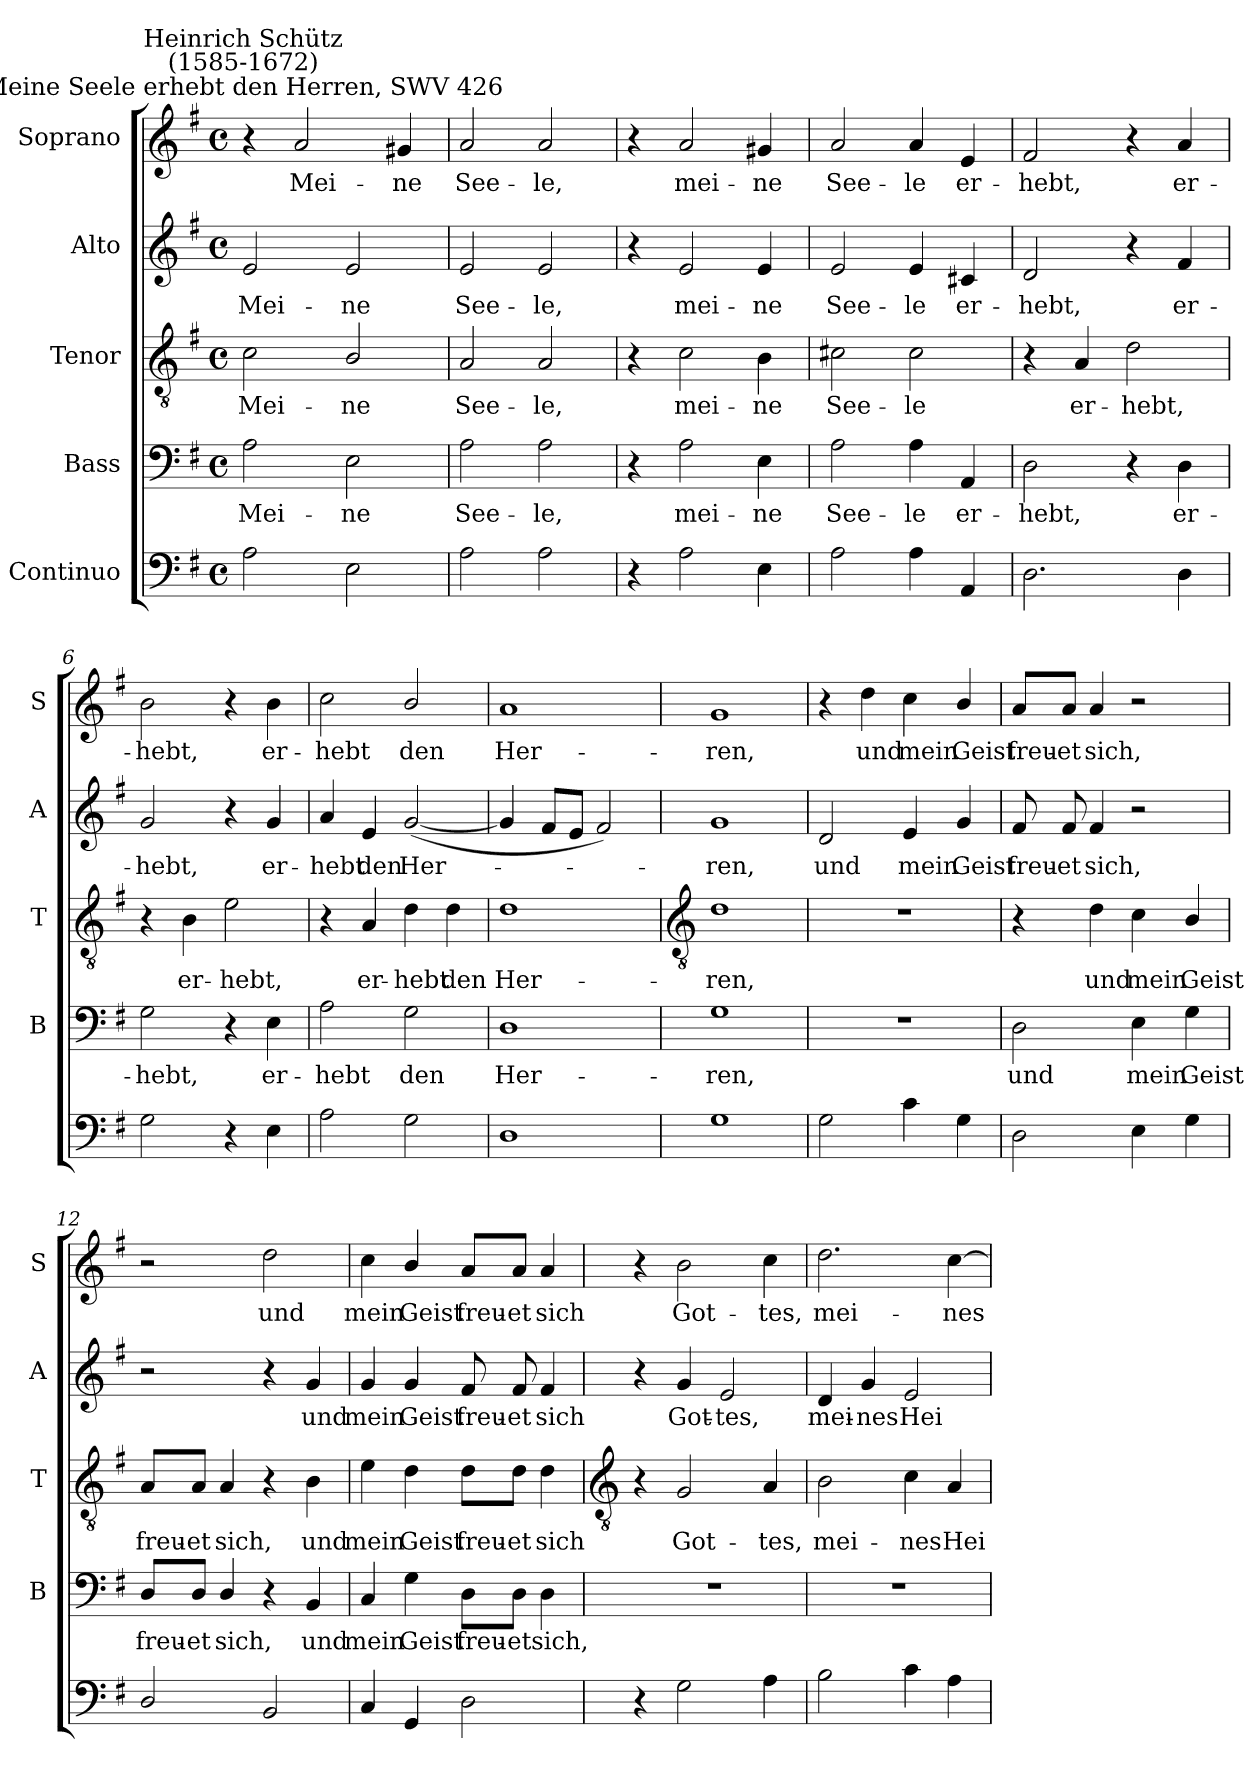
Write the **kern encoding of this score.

**kern	**kern	**text	**kern	**text	**kern	**text	**kern	**text
*part5	*part4	*part4	*part3	*part3	*part2	*part2	*part1	*part1
*staff5	*staff4	*staff4	*staff3	*staff3	*staff2	*staff2	*staff1	*staff1
*I"Continuo	*I"Bass	*	*I"Tenor	*	*I"Alto	*	*I"Soprano	*
*	*I'B	*	*I'T	*	*I'A	*	*I'S	*
*clefF4	*clefF4	*	*clefGv2	*	*clefG2	*	*clefG2	*
*k[f#]	*k[f#]	*	*k[f#]	*	*k[f#]	*	*k[f#]	*
*G:	*G:	*	*G:	*	*G:	*	*G:	*
*M4/4	*M4/4	*	*M4/4	*	*M4/4	*	*M4/4	*
*met(c)	*met(c)	*	*met(c)	*	*met(c)	*	*met(c)	*
=1	=1	=1	=1	=1	=1	=1	=1	=1
!	!	!	!	!	!	!	!LO:TX:a:cj:t=Meine Seele erhebt den Herren, SWV 426	!
!	!	!	!	!	!	!	!LO:TX:a:cj:t=Heinrich Schütz\n(1585-1672)	!
!	!	!LO:LY:b	!	!LO:LY:b	!	!LO:LY:b	!	!
2A	2A	Mei-	2c	Mei-	2e	Mei-	4r	.
!	!	!	!	!	!	!	!	!LO:LY:b
.	.	.	.	.	.	.	2a	Mei-
!	!	!LO:LY:b	!	!LO:LY:b	!	!LO:LY:b	!	!
2E	2E	-ne	2B/	-ne	2e	-ne	.	.
!	!	!	!	!	!	!	!	!LO:LY:b
.	.	.	.	.	.	.	4g#X	-ne
=2	=2	=2	=2	=2	=2	=2	=2	=2
!	!	!LO:LY:b	!	!LO:LY:b	!	!LO:LY:b	!	!LO:LY:b
2A	2A	See-	2A	See-	2e	See-	2a	See-
!	!	!LO:LY:b	!	!LO:LY:b	!	!LO:LY:b	!	!LO:LY:b
2A	2A	-le,	2A	-le,	2e	-le,	2a	-le,
=3	=3	=3	=3	=3	=3	=3	=3	=3
4r	4r	.	4r	.	4r	.	4r	.
!	!	!LO:LY:b	!	!LO:LY:b	!	!LO:LY:b	!	!LO:LY:b
2A	2A	mei-	2c	mei-	2e	mei-	2a	mei-
!	!	!LO:LY:b	!	!LO:LY:b	!	!LO:LY:b	!	!LO:LY:b
4E	4E	-ne	4B	-ne	4e	-ne	4g#X	-ne
=4	=4	=4	=4	=4	=4	=4	=4	=4
!	!	!LO:LY:b	!	!LO:LY:b	!	!LO:LY:b	!	!LO:LY:b
2A	2A	See-	2c#X	See-	2e	See-	2a	See-
!	!	!LO:LY:b	!	!LO:LY:b	!	!LO:LY:b	!	!LO:LY:b
4A	4A	-le	2c#	-le	4e	-le	4a	-le
!	!	!LO:LY:b	!	!	!	!LO:LY:b	!	!LO:LY:b
4AA	4AA	er-	.	.	4c#X	er-	4e	er-
=5	=5	=5	=5	=5	=5	=5	=5	=5
!	!	!LO:LY:b	!	!	!	!LO:LY:b	!	!LO:LY:b
2.D	2D	-hebt,	4r	.	2d	-hebt,	2f#	-hebt,
!	!	!	!	!LO:LY:b	!	!	!	!
.	.	.	4A	er-	.	.	.	.
!	!	!	!	!LO:LY:b	!	!	!	!
.	4r	.	2d	-hebt,	4r	.	4r	.
!	!	!LO:LY:b	!	!	!	!LO:LY:b	!	!LO:LY:b
4D	4D	er-	.	.	4f#	er-	4a	er-
=6	=6	=6	=6	=6	=6	=6	=6	=6
!	!	!LO:LY:b	!	!	!	!LO:LY:b	!	!LO:LY:b
2G	2G	-hebt,	4r	.	2g	-hebt,	2b	-hebt,
!	!	!	!	!LO:LY:b	!	!	!	!
.	.	.	4B	er-	.	.	.	.
!	!	!	!	!LO:LY:b	!	!	!	!
4r	4r	.	2e	-hebt,	4r	.	4r	.
!	!	!LO:LY:b	!	!	!	!LO:LY:b	!	!LO:LY:b
4E	4E	er-	.	.	4g	er-	4b	er-
=7	=7	=7	=7	=7	=7	=7	=7	=7
!	!	!LO:LY:b	!	!	!	!LO:LY:b	!	!LO:LY:b
2A	2A	-hebt	4r	.	4a	-hebt	2cc	-hebt
!	!	!	!	!LO:LY:b	!	!LO:LY:b	!	!
.	.	.	4A	er-	4e	den	.	.
!	!	!LO:LY:b	!	!LO:LY:b	!	!LO:LY:b	!	!LO:LY:b
2G	2G	den	4d	-hebt	(<[2g	Her-	2b/	den
!	!	!	!	!LO:LY:b	!	!	!	!
.	.	.	4d	den	.	.	.	.
=8	=8	=8	=8	=8	=8	=8	=8	=8
!	!	!LO:LY:b	!	!LO:LY:b	!	!	!	!LO:LY:b
1D	1D	Her-	1d	Her-	4g]	.	1a	Her-
.	.	.	.	.	8f#L	.	.	.
.	.	.	.	.	8eJ	.	.	.
.	.	.	.	.	2f#)	.	.	.
!!LO:LB:g=z
=9	=9	=9	=9	=9	=9	=9	=9	=9
*	*	*	*clefGv2	*	*	*	*	*
!	!	!LO:LY:b	!	!LO:LY:b	!	!LO:LY:b	!	!LO:LY:b
1G	1G	-ren,	1d	-ren,	1g	ren,	1g	-ren,
=10	=10	=10	=10	=10	=10	=10	=10	=10
!	!	!	!	!	!	!LO:LY:b	!	!
2G	1r	.	1r	.	2d	und	4r	.
!	!	!	!	!	!	!	!	!LO:LY:b
.	.	.	.	.	.	.	4dd	und
!	!	!	!	!	!	!LO:LY:b	!	!LO:LY:b
4c	.	.	.	.	4e	mein	4cc	mein
!	!	!	!	!	!	!LO:LY:b	!	!LO:LY:b
4G	.	.	.	.	4g	Geist	4b/	Geist
=11	=11	=11	=11	=11	=11	=11	=11	=11
!	!	!LO:LY:b	!	!	!	!LO:LY:b	!	!LO:LY:b
2D	2D	und	4r	.	8f#	freu-	8a/L	freu-
!	!	!	!	!	!	!LO:LY:b	!	!LO:LY:b
.	.	.	.	.	8f#	-et	8a/J	-et
!	!	!	!	!LO:LY:b	!	!LO:LY:b	!	!LO:LY:b
.	.	.	4d	und	4f#	sich,	4a	sich,
!	!	!LO:LY:b	!	!LO:LY:b	!	!	!	!
4E	4E	mein	4c	mein	2r	.	2r	.
!	!	!LO:LY:b	!	!LO:LY:b	!	!	!	!
4G	4G	Geist	4B/	Geist	.	.	.	.
=12	=12	=12	=12	=12	=12	=12	=12	=12
!	!	!LO:LY:b	!	!LO:LY:b	!	!	!	!
2D/	8D/L	freu-	8A/L	freu-	2r	.	2r	.
!	!	!LO:LY:b	!	!LO:LY:b	!	!	!	!
.	8D/J	-et	8A/J	-et	.	.	.	.
!	!	!LO:LY:b	!	!LO:LY:b	!	!	!	!
.	4D/	sich,	4A	sich,	.	.	.	.
!	!	!	!	!	!	!	!	!LO:LY:b
2BB	4r	.	4r	.	4r	.	2dd	und
!	!	!LO:LY:b	!	!LO:LY:b	!	!LO:LY:b	!	!
.	4BB	und	4B	und	4g	und	.	.
=13	=13	=13	=13	=13	=13	=13	=13	=13
!	!	!LO:LY:b	!	!LO:LY:b	!	!LO:LY:b	!	!LO:LY:b
4C	4C	mein	4e	mein	4g	mein	4cc	mein
!	!	!LO:LY:b	!	!LO:LY:b	!	!LO:LY:b	!	!LO:LY:b
4GG	4G	Geist	4d	Geist	4g	Geist	4b/	Geist
!	!	!LO:LY:b	!	!LO:LY:b	!	!LO:LY:b	!	!LO:LY:b
2D	8D\L	freu-	8d\L	freu-	8f#	freu-	8a/L	freu-
!	!	!LO:LY:b	!	!LO:LY:b	!	!LO:LY:b	!	!LO:LY:b
.	8D\J	-et	8d\J	-et	8f#	-et	8a/J	-et
!	!	!LO:LY:b	!	!LO:LY:b	!	!LO:LY:b	!	!LO:LY:b
.	4D	sich,	4d	sich	4f#	sich	4a	sich
!!LO:LB:g=z
=14	=14	=14	=14	=14	=14	=14	=14	=14
*	*	*	*clefGv2	*	*	*	*	*
4r	1r	.	4r	.	4r	.	4r	.
!	!	!	!	!LO:LY:b	!	!LO:LY:b	!	!LO:LY:b
2G	.	.	2G	Got-	4g	Got-	2b	Got-
!	!	!	!	!	!	!LO:LY:b	!	!
.	.	.	.	.	2e	-tes,	.	.
!	!	!	!	!LO:LY:b	!	!	!	!LO:LY:b
4A	.	.	4A	-tes,	.	.	4cc	-tes,
=15	=15	=15	=15	=15	=15	=15	=15	=15
!	!	!	!	!LO:LY:b	!	!LO:LY:b	!	!LO:LY:b
2B	1r	.	2B	mei-	4d	mei-	2.dd	mei-
!	!	!	!	!	!	!LO:LY:b	!	!
.	.	.	.	.	4g	-nes	.	.
!	!	!	!	!LO:LY:b	!	!LO:LY:b	!	!
4c	.	.	4c	-nes	2e	Hei-	.	.
!	!	!	!	!LO:LY:b	!	!	!	!LO:LY:b
4A	.	.	4A	Hei	.	.	[4cc	-nes
=	=	=	=	=	=	=	=	=
*-	*-	*-	*-	*-	*-	*-	*-	*-
